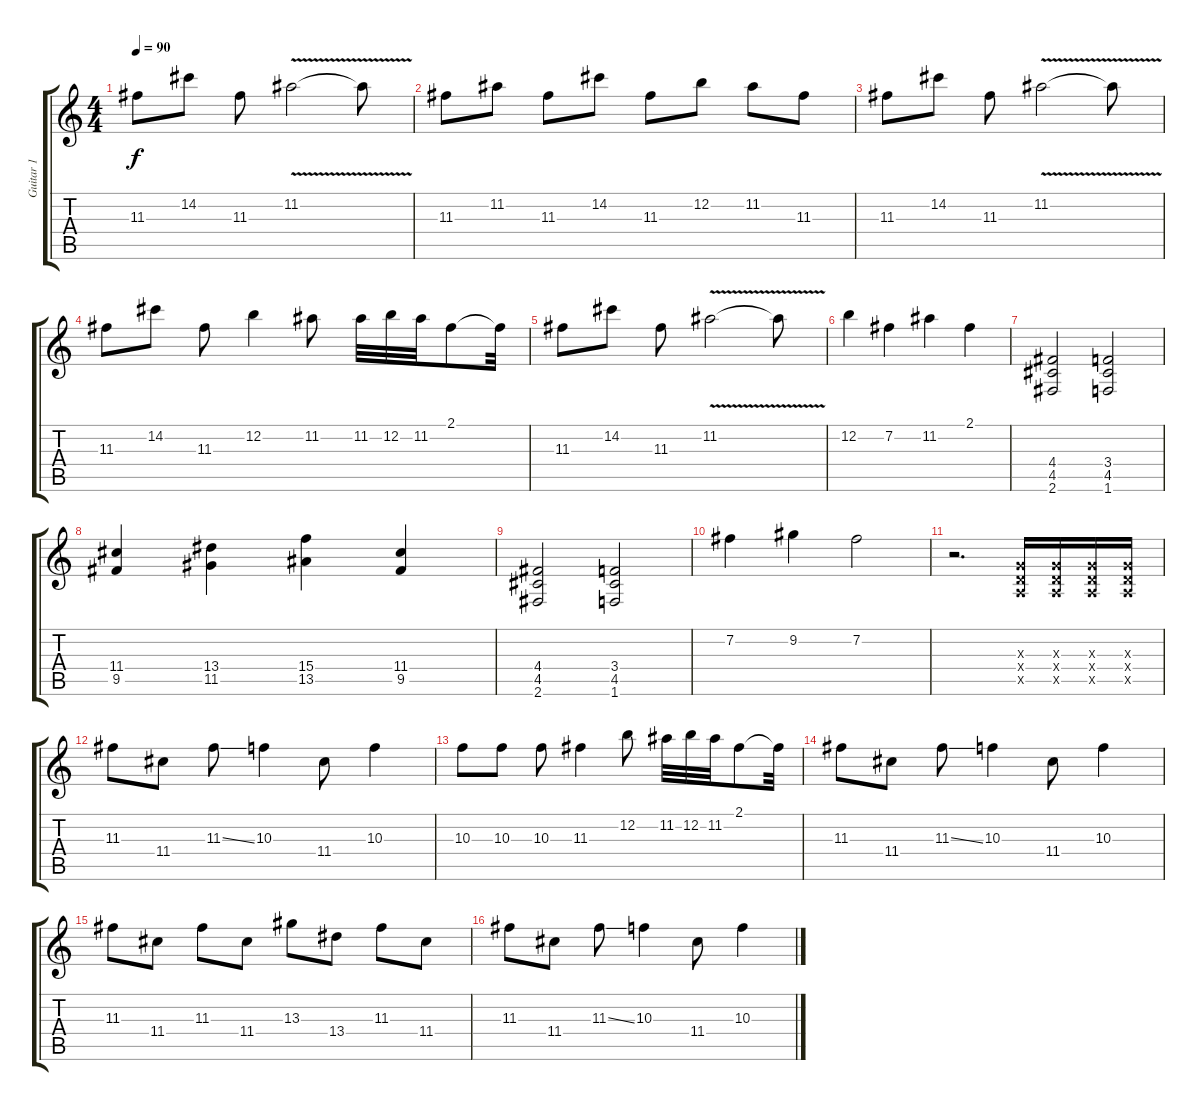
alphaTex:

\track ("Guitar 1" "Guitar 1") {instrument distortionguitar}
\staff {score tabs}
\tuning (E4 B3 G3 D3 A2 E2) {hide}
\ts (4 4)
\tempo 90
\clef g2
\ks c
11.3.8{dy f} 14.2.8 11.3.8 11.2{v}.2 11.2{t}.8 |
11.3.8 11.2.8 11.3.8 14.2.8 11.3.8 12.2.8 11.2.8 11.3.8 |
11.3.8 14.2.8 11.3.8 11.2{v}.2 11.2{t}.8 |
11.3.8 14.2.8 11.3.8 12.2.4 11.2.8 11.2.32 12.2.32 11.2.32 2.1.8 2.1{t}.32 |
11.3.8 14.2.8 11.3.8 11.2{v}.2 11.2{t}.8 |
12.2.4 7.2.4 11.2.4 2.1.4 |
(4.4 4.5 2.6).2 (3.4 4.5 1.6).2 |
(11.4 9.5).4 (13.4 11.5).4 (15.4 13.5).4 (11.4 9.5).4 |
(4.4 4.5 2.6).2 (3.4 4.5 1.6).2 |
7.2.4 9.2.4 7.2.2 |
r.2{d} (0.3{x} 0.4{x} 0.5{x}).16 (0.3{x} 0.4{x} 0.5{x}).16 (0.3{x} 0.4{x} 0.5{x}).16 (0.3{x} 0.4{x} 0.5{x}).16 |
11.3.8 11.4.8 11.3{ss}.8 10.3.4 11.4.8 10.3.4 |
10.3.8 10.3.8 10.3.8 11.3.4 12.2.8 11.2.32 12.2.32 11.2.32 2.1.8 2.1{t}.32 |
11.3.8 11.4.8 11.3{ss}.8 10.3.4 11.4.8 10.3.4 |
11.3.8 11.4.8 11.3.8 11.4.8 13.3.8 13.4.8 11.3.8 11.4.8 |
11.3.8 11.4.8 11.3{ss}.8 10.3.4 11.4.8 10.3.4
